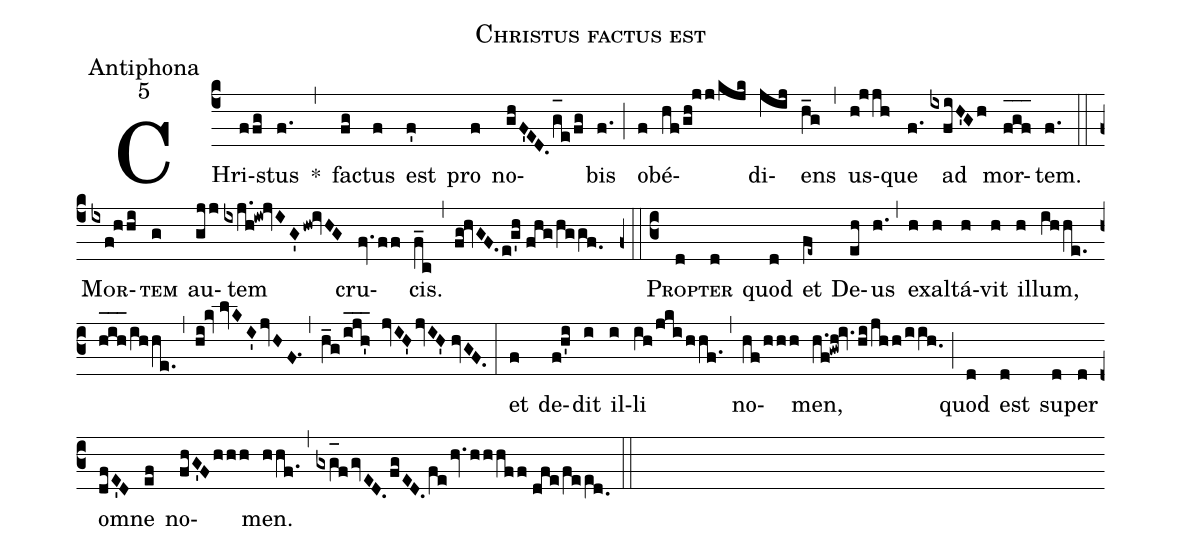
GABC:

name:Christus factus est;
office-part:Antiphona;
mode:5;
%%
(c4) CHri(ffg)stus(f.) *(,) fa(fg)ctus(f) est(f') pro(f) no(ghF'ED.g_[oh:h]e/fg)bis(f.) (;) ob(f)é(hf/gh!jj/kjk)di(jij)ens(h_g) (,) us(h!jjh)que(f.) ad(ixfiH'Gh) mor(f_[oh:h]g_[oh:h]f_[oh:h])tem.(f.) (::) <sc>Mor</sc>(ixf!hhi)<sc>tem</sc>(g) au(gjj)tem(ixj.h!iw!jvIG'hw!ivHG) cru(fv.ff)cis.(f_c) (,) (fg!hvGF.e!g'h//fhg/hggf.0) (z0::c3) <sc>Pro</sc>(d)<sc>pter</sc>(d) quod(d) et(fe~) De(eh)us(h.) (,) ex(h)al(h)tá(h)vit(h) il(h)lum,(ihhe./h_[oh:h]i_[oh:h]h_[oh:h]/ihhe.) (,) (hi!kv//lvKI'jvHF.1) (,) (h_g/ijh'___ jvIH'jvIH'//hvGF.) (:) et(f) de(f!h'i)dit(i) il(i)li(ih/jkihhf.) (,) no(hf/hhh)men,(h.f!gwh!iv.hi/jhh/iih.0) (;) quod(d) est(d) su(d)per(d) o(dfE'D)mne(ef) no(fhG'Fhhh)men.(hhf.) (,) (gxg_[oh:h]fgvED.fgED.fehv.hhhff//dfe/fee[ll:1]d.0) (::)
